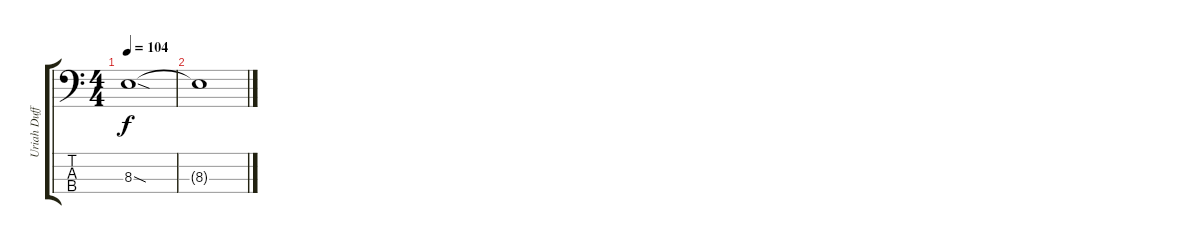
\track ("Uriah Duffy" "Uriah Duff") {instrument electricbassfinger}
\staff {score tabs}
\tuning (Gb2 Db2 Ab1 Eb1) {hide}
\ts (4 4)
\tempo 104
\clef f4
\ks c
8.3{sod t}.1{dy f} |
8.3{t}.1
